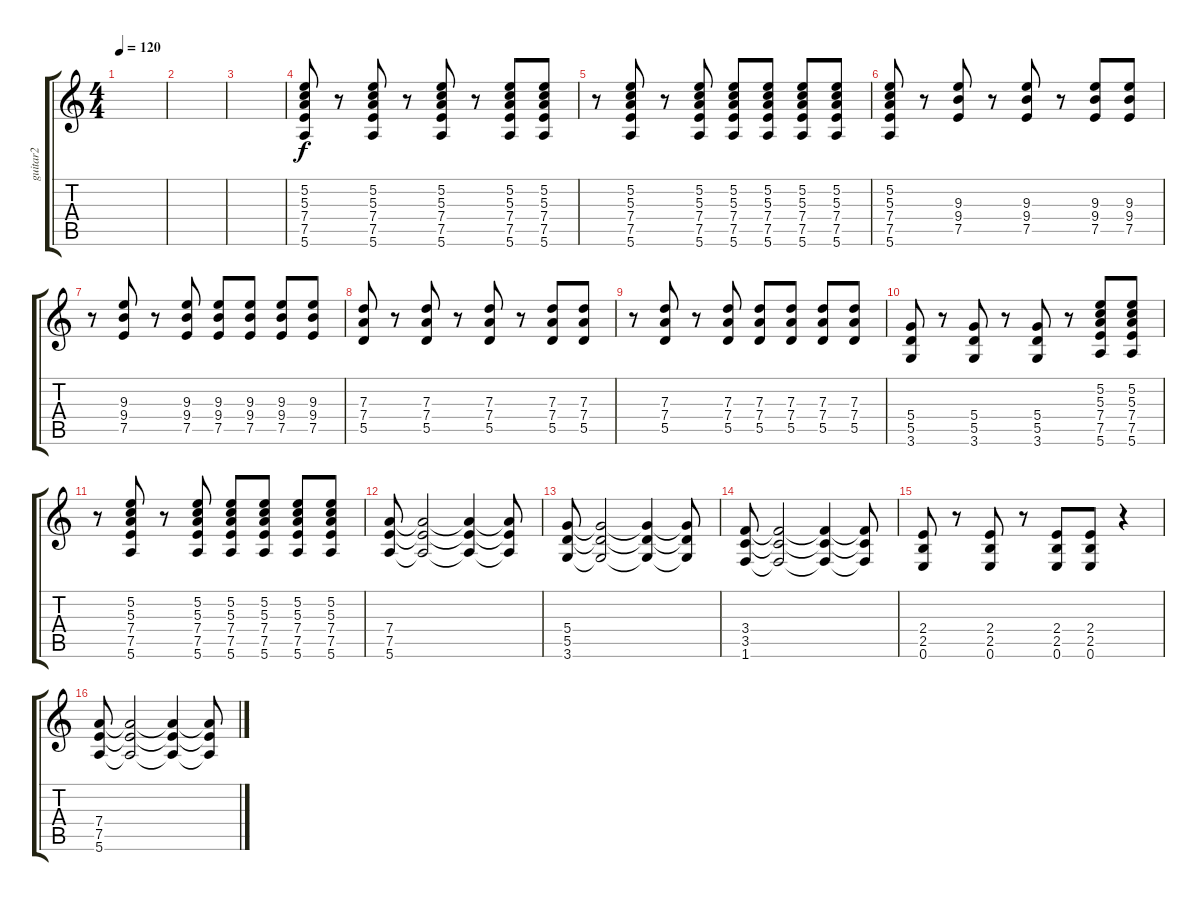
\track ("guitar2" "guitar2") {instrument distortionguitar}
\staff {score tabs}
\tuning (E4 B3 G3 D3 A2 E2) {hide}
\ts (4 4)
\tempo 120
\clef g2
\ks c
|
|
|
(5.2 5.3 7.4 7.5 5.6).8 r.8 (5.2 5.3 7.4 7.5 5.6).8 r.8 (5.2 5.3 7.4 7.5 5.6).8 r.8 (5.2 5.3 7.4 7.5 5.6).8 (5.2 5.3 7.4 7.5 5.6).8 |
r.8 (5.2 5.3 7.4 7.5 5.6).8 r.8 (5.2 5.3 7.4 7.5 5.6).8 (5.2 5.3 7.4 7.5 5.6).8 (5.2 5.3 7.4 7.5 5.6).8 (5.2 5.3 7.4 7.5 5.6).8 (5.2 5.3 7.4 7.5 5.6).8 |
(5.2 5.3 7.4 7.5 5.6).8 r.8 (9.3 9.4 7.5).8 r.8 (9.3 9.4 7.5).8 r.8 (9.3 9.4 7.5).8 (9.3 9.4 7.5).8 |
r.8 (9.3 9.4 7.5).8 r.8 (9.3 9.4 7.5).8 (9.3 9.4 7.5).8 (9.3 9.4 7.5).8 (9.3 9.4 7.5).8 (9.3 9.4 7.5).8 |
(7.3 7.4 5.5).8 r.8 (7.3 7.4 5.5).8 r.8 (7.3 7.4 5.5).8 r.8 (7.3 7.4 5.5).8 (7.3 7.4 5.5).8 |
r.8 (7.3 7.4 5.5).8 r.8 (7.3 7.4 5.5).8 (7.3 7.4 5.5).8 (7.3 7.4 5.5).8 (7.3 7.4 5.5).8 (7.3 7.4 5.5).8 |
(5.4 5.5 3.6).8 r.8 (5.4 5.5 3.6).8 r.8 (5.4 5.5 3.6).8 r.8 (5.2 5.3 7.4 7.5 5.6).8 (5.2 5.3 7.4 7.5 5.6).8 |
r.8 (5.2 5.3 7.4 7.5 5.6).8 r.8 (5.2 5.3 7.4 7.5 5.6).8 (5.2 5.3 7.4 7.5 5.6).8 (5.2 5.3 7.4 7.5 5.6).8 (5.2 5.3 7.4 7.5 5.6).8 (5.2 5.3 7.4 7.5 5.6).8 |
(7.4 7.5 5.6).8 (7.4{t} 7.5{t} 5.6{t}).2 (7.4{t} 7.5{t} 5.6{t}).4 (7.4{t} 7.5{t} 5.6{t}).8 |
(5.4 5.5 3.6).8 (5.4{t} 5.5{t} 3.6{t}).2 (5.4{t} 5.5{t} 3.6{t}).4 (5.4{t} 5.5{t} 3.6{t}).8 |
(3.4 3.5 1.6).8 (3.4{t} 3.5{t} 1.6{t}).2 (3.4{t} 3.5{t} 1.6{t}).4 (3.4{t} 3.5{t} 1.6{t}).8 |
(2.4 2.5 0.6).8 r.8 (2.4 2.5 0.6).8 r.8 (2.4 2.5 0.6).8 (2.4 2.5 0.6).8 r.4 |
(7.4 7.5 5.6).8 (7.4{t} 7.5{t} 5.6{t}).2 (7.4{t} 7.5{t} 5.6{t}).4 (7.4{t} 7.5{t} 5.6{t}).8
